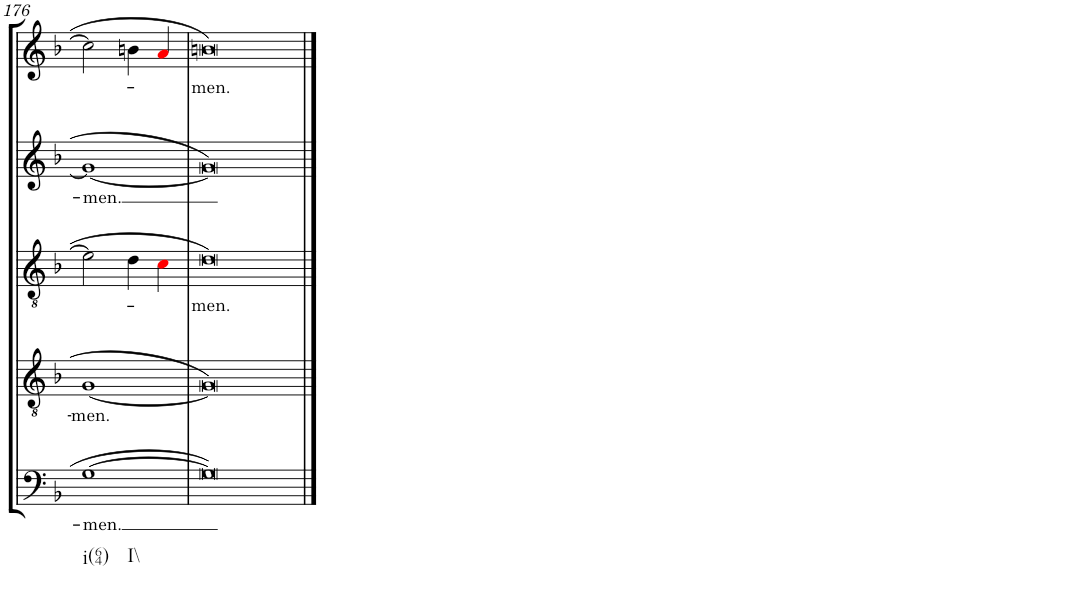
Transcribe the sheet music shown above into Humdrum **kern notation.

**kern	**text	**kern	**text	**kern	**text	**kern	**text	**kern	**text
*part5	*part5	*part4	*part4	*part3	*part3	*part2	*part2	*part1	*part1
*staff5	*staff5	*staff4	*staff4	*staff3	*staff3	*staff2	*staff2	*staff1	*staff1
*I"Basso	*	*I"Tenore	*	*I"Alto	*	*I"Alto	*	*I"Canto	*
!!LO:PB:g=z
*clefF4	*	*clefGv2	*	*clefGv2	*	*clefG2	*	*clefG2	*
*Trd7c12	*	*	*	*	*	*	*	*	*
*k[b-]	*	*k[b-]	*	*k[b-]	*	*k[b-]	*	*k[b-]	*
*F:	*	*F:	*	*F:	*	*F:	*	*F:	*
*M4/4	*	*M4/4	*	*M4/4	*	*M4/4	*	*M4/4	*
*met(c)	*	*met(c)	*	*met(c)	*	*met(c)	*	*met(c)	*
=176	=176	=176	=176	=176	=176	=176	=176	=176	=176
!LO:TX:b:t=i(64)	!	!	!	!	!	!	!	!	!
!LO:TX:b:t=I\\	!	!	!	!	!	!	!	!	!
!	!LO:LY:b	!	!LO:LY:b	!	!	!	!LO:LY:b	!	!
[1G	-men.	[1G	-men.	2e-\]	.	1g_	-men.	2cc\]	.
.	.	.	.	4d\	.	.	.	4bn\	.
.	.	.	.	4ci\	.	.	.	4ai/	.
=177	=177	=177	=177	=177	=177	=177	=177	=177	=177
!	!	!	!	!	!LO:LY:b	!	!	!	!LO:LY:b
1G_	.	1G_	.	[1d	-men.	1g_	.	[1bn	-men.
==178	==178	==178	==178	==178	==178	==178	==178	==178	==178
1G]	.	1G]	.	1d]	.	1g]	.	1b]	.
=	=	=	=	=	=	=	=	=	=
*-	*-	*-	*-	*-	*-	*-	*-	*-	*-
